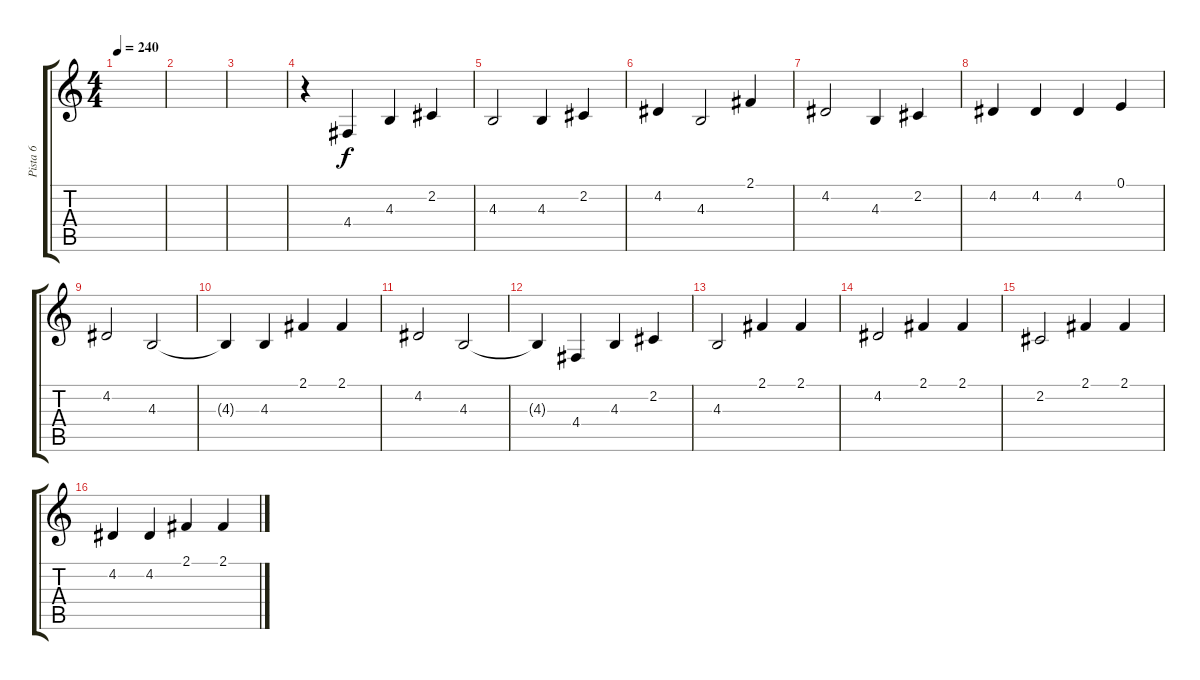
\track ("Pista 6" "Pista 6") {instrument electricgrandpiano}
\staff {score tabs}
\tuning (E4 B3 G3 D3 A2 E2) {hide}
\ts (4 4)
\tempo 240
\clef g2
\ks c
|
|
|
r.4 4.4.4 4.3.4 2.2.4 |
4.3.2 4.3.4 2.2.4 |
4.2.4 4.3.2 2.1.4 |
4.2.2 4.3.4 2.2.4 |
4.2.4 4.2.4 4.2.4 0.1.4 |
4.2.2 4.3.2 |
4.3{t}.4 4.3.4 2.1.4 2.1.4 |
4.2.2 4.3.2 |
4.3{t}.4 4.4.4 4.3.4 2.2.4 |
4.3.2 2.1.4 2.1.4 |
4.2.2 2.1.4 2.1.4 |
2.2.2 2.1.4 2.1.4 |
4.2.4 4.2.4 2.1.4 2.1.4
